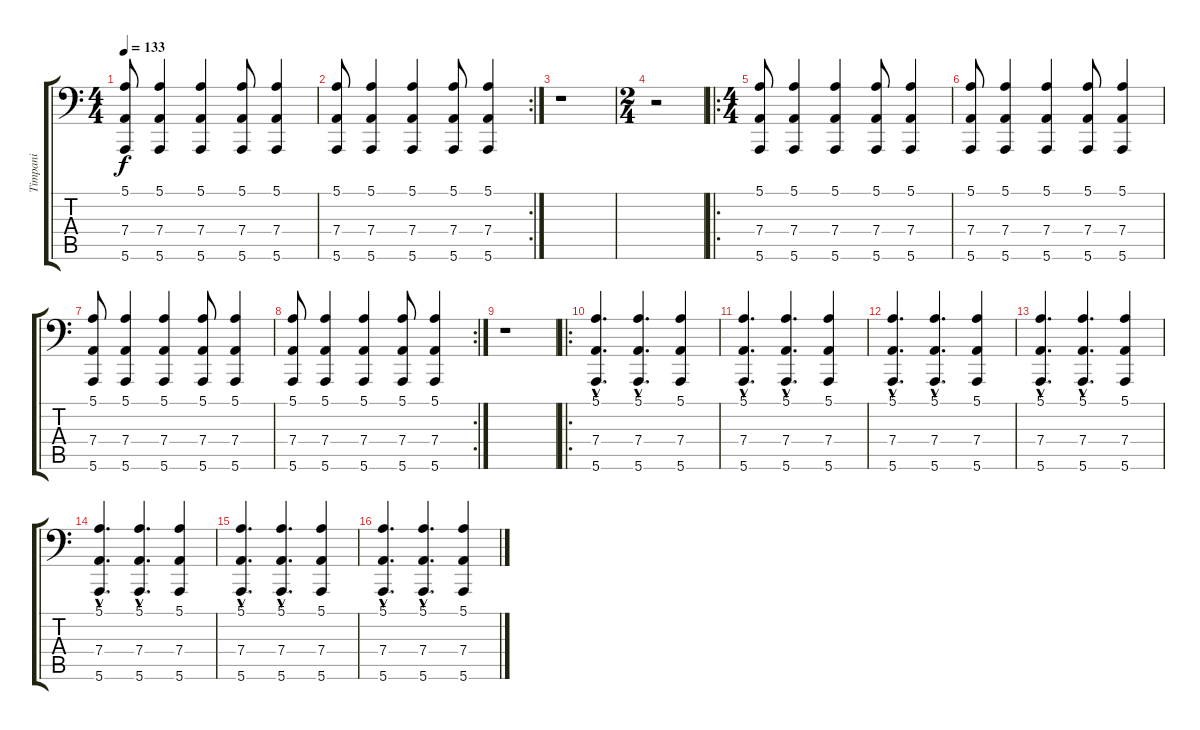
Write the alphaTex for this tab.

\track ("Timpani" "Timpani") {instrument timpani}
\staff {score tabs}
\tuning (E3 B2 G2 D2 A1 E1) {hide}
\ts (4 4)
\tempo 133
\clef f4
\ks c
(5.1 7.4 5.6).8{dy f} (5.1 7.4 5.6).4 (5.1 7.4 5.6).4 (5.1 7.4 5.6).8 (5.1 7.4 5.6).4 |
\rc 2
(5.1 7.4 5.6).8 (5.1 7.4 5.6).4 (5.1 7.4 5.6).4 (5.1 7.4 5.6).8 (5.1 7.4 5.6).4 |
r.1 |
\ts (2 4)
r.2 |
\ro
\ts (4 4)
(5.1 7.4 5.6).8 (5.1 7.4 5.6).4 (5.1 7.4 5.6).4 (5.1 7.4 5.6).8 (5.1 7.4 5.6).4 |
(5.1 7.4 5.6).8 (5.1 7.4 5.6).4 (5.1 7.4 5.6).4 (5.1 7.4 5.6).8 (5.1 7.4 5.6).4 |
(5.1 7.4 5.6).8 (5.1 7.4 5.6).4 (5.1 7.4 5.6).4 (5.1 7.4 5.6).8 (5.1 7.4 5.6).4 |
\rc 2
(5.1 7.4 5.6).8 (5.1 7.4 5.6).4 (5.1 7.4 5.6).4 (5.1 7.4 5.6).8 (5.1 7.4 5.6).4 |
r.1 |
\ro
(5.1{hac} 7.4{hac} 5.6{hac}).4{d} (5.1{hac} 7.4{hac} 5.6{hac}).4{d} (5.1 7.4 5.6).4 |
(5.1{hac} 7.4{hac} 5.6{hac}).4{d} (5.1{hac} 7.4{hac} 5.6{hac}).4{d} (5.1 7.4 5.6).4 |
(5.1{hac} 7.4{hac} 5.6{hac}).4{d} (5.1{hac} 7.4{hac} 5.6{hac}).4{d} (5.1 7.4 5.6).4 |
(5.1{hac} 7.4{hac} 5.6{hac}).4{d} (5.1{hac} 7.4{hac} 5.6{hac}).4{d} (5.1 7.4 5.6).4 |
(5.1{hac} 7.4{hac} 5.6{hac}).4{d} (5.1{hac} 7.4{hac} 5.6{hac}).4{d} (5.1 7.4 5.6).4 |
(5.1{hac} 7.4{hac} 5.6{hac}).4{d} (5.1{hac} 7.4{hac} 5.6{hac}).4{d} (5.1 7.4 5.6).4 |
(5.1{hac} 7.4{hac} 5.6{hac}).4{d} (5.1{hac} 7.4{hac} 5.6{hac}).4{d} (5.1 7.4 5.6).4
